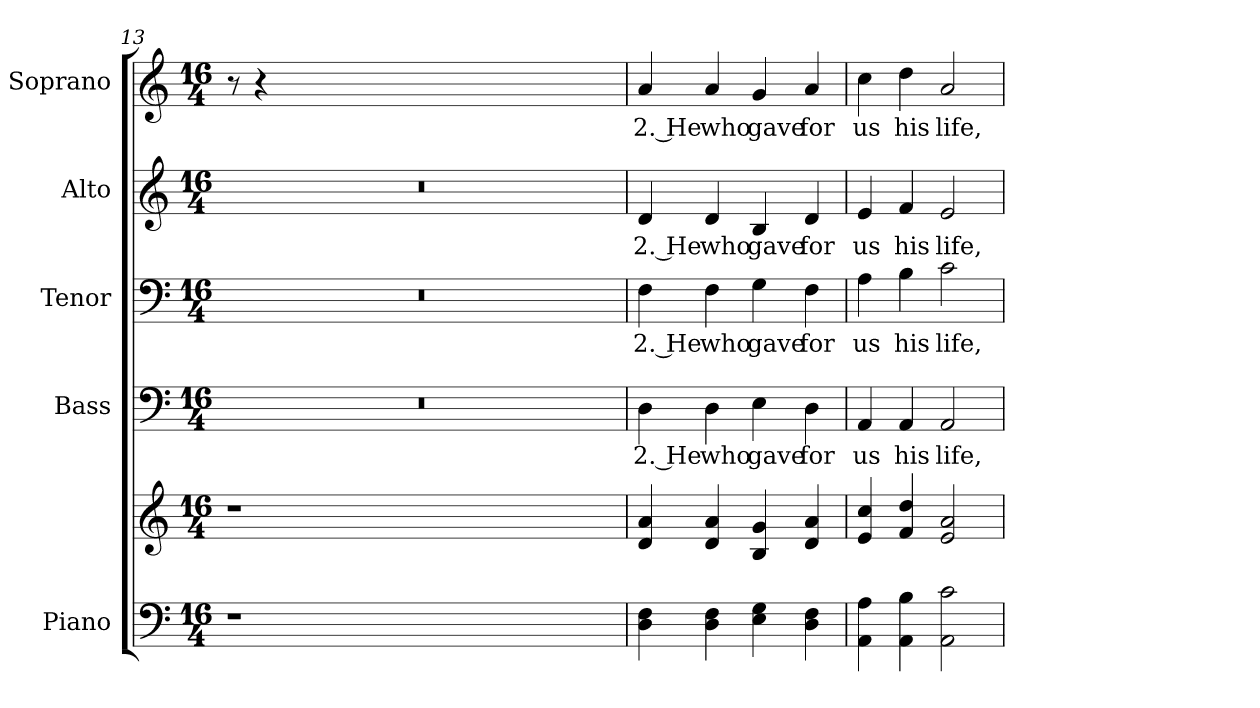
**kern	**kern	**kern	**text	**kern	**text	**kern	**text	**kern	**text
*part5	*part5	*part4	*part4	*part3	*part3	*part2	*part2	*part1	*part1
*staff6	*staff5	*staff4	*staff4	*staff3	*staff3	*staff2	*staff2	*staff1	*staff1
*I"Piano	*	*I"Bass	*	*I"Tenor	*	*I"Alto	*	*I"Soprano	*
*I'Pno.	*	*I'B.	*	*I'T.	*	*I'A.	*	*I'S.	*
!!LO:PB:g=z
*clefF4	*clefG2	*clefF4	*	*clefF4	*	*clefG2	*	*clefG2	*
*k[]	*k[]	*k[]	*	*k[]	*	*k[]	*	*k[]	*
*C:	*C:	*C:	*	*C:	*	*C:	*	*C:	*
*M16/4	*M16/4	*M16/4	*	*M16/4	*	*M16/4	*	*M16/4	*
=13	=13	=13	=13	=13	=13	=13	=13	=13	=13
!LO:N:vis=1	!LO:N:vis=1	!LO:N:vis=1	!	!LO:N:vis=1	!	!LO:N:vis=1	!	!	!
4.r	4.r	00r	.	00r	.	00r	.	8r	.
.	.	.	.	.	.	.	.	4r	.
0ryy	0ryy	.	.	.	.	.	.	0ryy	.
1ryy	1ryy	.	.	.	.	.	.	1ryy	.
2ryy	2ryy	.	.	.	.	.	.	2ryy	.
8ryy	8ryy	.	.	.	.	.	.	8ryy	.
=14	=14	=14	=14	=14	=14	=14	=14	=14	=14
!	!	!	!LO:LY:b:color=#000000	!	!	!	!	!	!
!	!	!	!	!	!LO:LY:b:color=#000000	!	!	!	!
!	!	!	!	!	!	!	!LO:LY:b:color=#000000	!	!
!	!	!	!	!	!	!	!	!	!LO:LY:b:color=#000000
4Di\ 4Fi	4di/ 4ai	4Di\	2. He	4Fi\	2. He	4di/	2. He	4ai/	2. He
!	!	!	!LO:LY:b:color=#000000	!	!	!	!	!	!
!	!	!	!	!	!LO:LY:b:color=#000000	!	!	!	!
!	!	!	!	!	!	!	!LO:LY:b:color=#000000	!	!
!	!	!	!	!	!	!	!	!	!LO:LY:b:color=#000000
4Di\ 4Fi	4di/ 4ai	4Di\	who	4Fi\	who	4di/	who	4ai/	who
!	!	!	!LO:LY:b:color=#000000	!	!	!	!	!	!
!	!	!	!	!	!LO:LY:b:color=#000000	!	!	!	!
!	!	!	!	!	!	!	!LO:LY:b:color=#000000	!	!
!	!	!	!	!	!	!	!	!	!LO:LY:b:color=#000000
4Ei\ 4Gi	4Bi/ 4gi	4Ei\	gave	4Gi\	gave	4Bi/	gave	4gi/	gave
!	!	!	!LO:LY:b:color=#000000	!	!	!	!	!	!
!	!	!	!	!	!LO:LY:b:color=#000000	!	!	!	!
!	!	!	!	!	!	!	!LO:LY:b:color=#000000	!	!
!	!	!	!	!	!	!	!	!	!LO:LY:b:color=#000000
4Di\ 4Fi	4di/ 4ai	4Di\	for	4Fi\	for	4di/	for	4ai/	for
!!LO:PB:g=z
=15	=15	=15	=15	=15	=15	=15	=15	=15	=15
!	!	!	!LO:LY:b:color=#000000	!	!	!	!	!	!
!	!	!	!	!	!LO:LY:b:color=#000000	!	!	!	!
!	!	!	!	!	!	!	!LO:LY:b:color=#000000	!	!
!	!	!	!	!	!	!	!	!	!LO:LY:b:color=#000000
4AAi\ 4Ai	4ei/ 4cci	4AAi/	us	4Ai\	us	4ei/	us	4cci\	us
!	!	!	!LO:LY:b:color=#000000	!	!	!	!	!	!
!	!	!	!	!	!LO:LY:b:color=#000000	!	!	!	!
!	!	!	!	!	!	!	!LO:LY:b:color=#000000	!	!
!	!	!	!	!	!	!	!	!	!LO:LY:b:color=#000000
4AAi\ 4Bi	4fi/ 4ddi	4AAi/	his	4Bi\	his	4fi/	his	4ddi\	his
!	!	!	!LO:LY:b:color=#000000	!	!	!	!	!	!
!	!	!	!	!	!LO:LY:b:color=#000000	!	!	!	!
!	!	!	!	!	!	!	!LO:LY:b:color=#000000	!	!
!	!	!	!	!	!	!	!	!	!LO:LY:b:color=#000000
2AAi\ 2ci	2ei/ 2ai	2AAi/	life,	2ci\	life,	2ei/	life,	2ai/	life,
=	=	=	=	=	=	=	=	=	=
*-	*-	*-	*-	*-	*-	*-	*-	*-	*-
